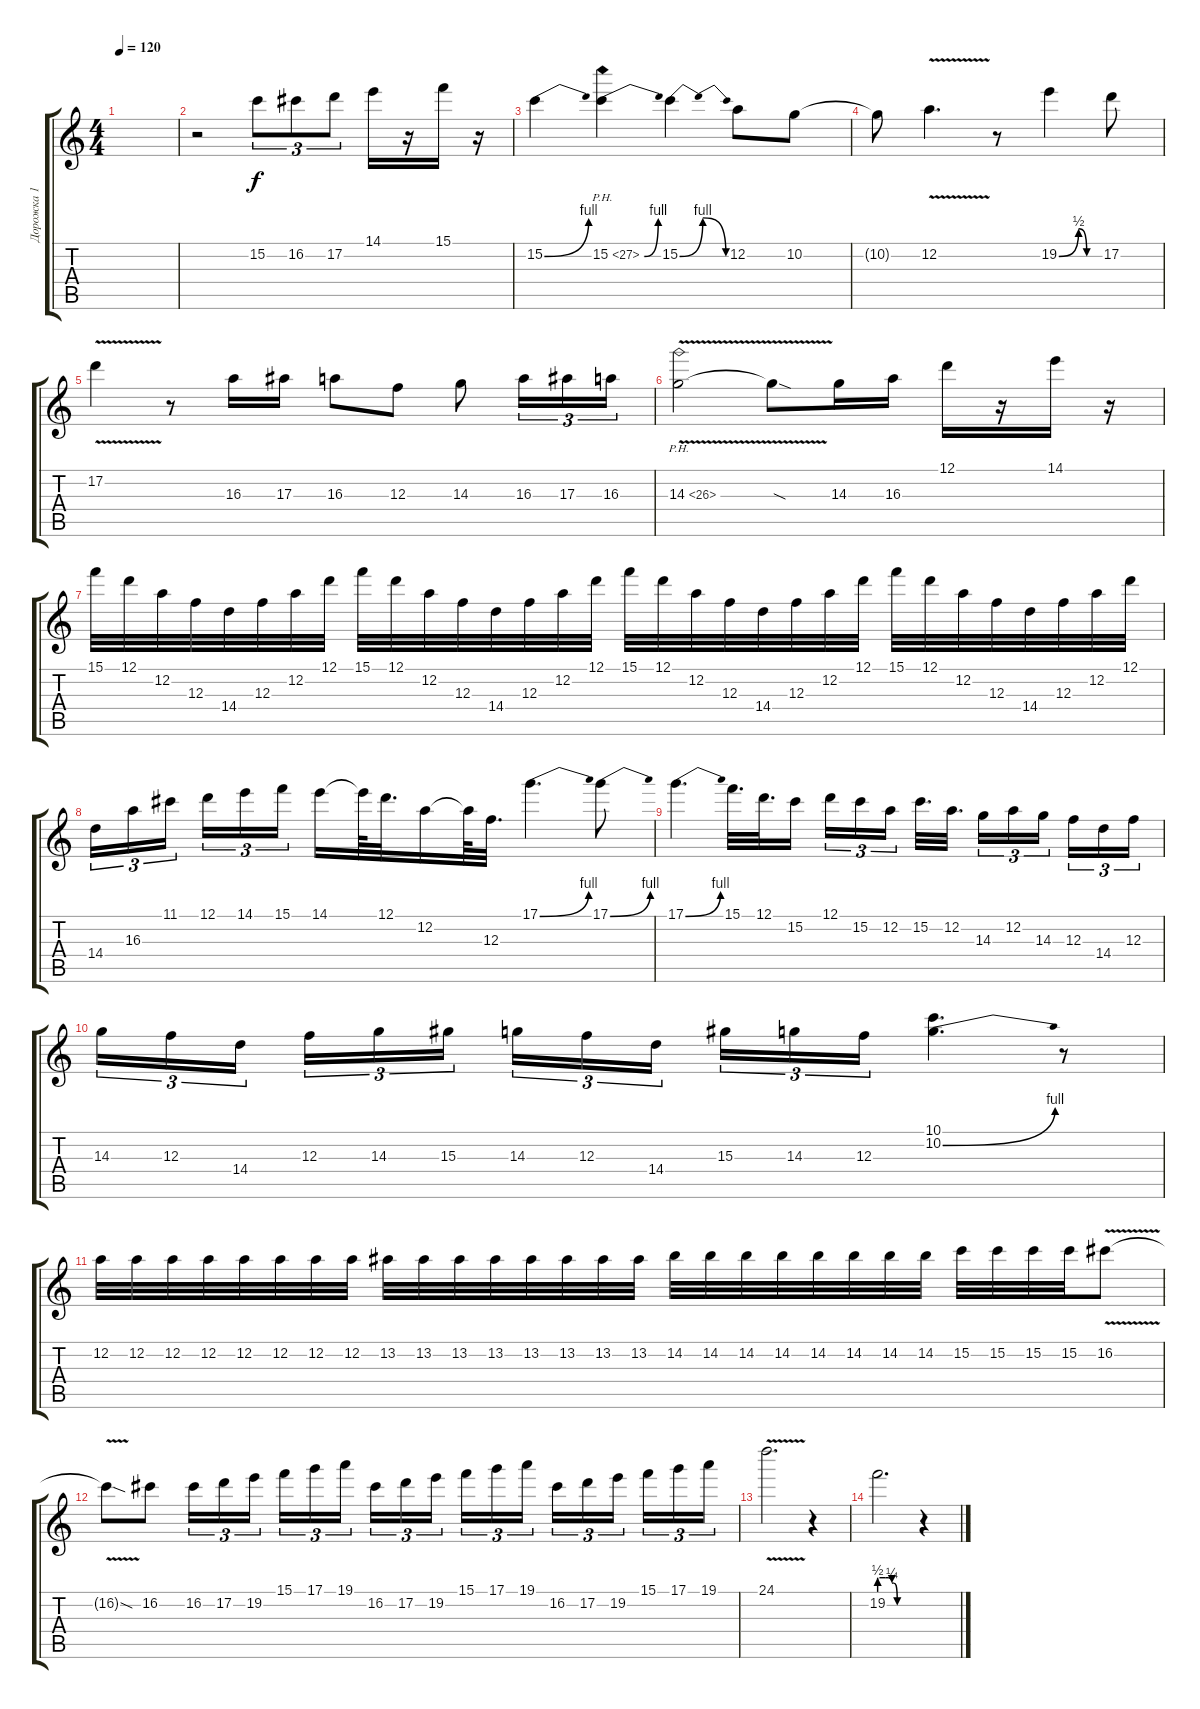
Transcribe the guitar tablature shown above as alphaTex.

\track ("Дорожка 1" "Дорожка 1") {instrument overdrivenguitar}
\staff {score tabs}
\tuning (D4 A3 F3 C3 G2 D2) {hide}
\ts (4 4)
\tempo 120
\clef g2
\ks c
|
r.2 15.2.8{tu (3 2)} 16.2.8{tu (3 2)} 17.2.8{tu (3 2)} 14.1.16 r.16 15.1.16 r.16 |
15.2{be (bend 0 0 60 4)}.4 15.2{be (bend 0 0 60 4) ph 12}.4 15.2{be (bendrelease 0 0 15 4 30 4 60 0)}.4 12.2.8 10.2.8 |
10.2{t}.8 12.2{v}.4{d} r.8 19.2{be (custom 0 0 29 2 41 0 60 0)}.4 17.2.8 |
17.2{v}.4 r.8 16.3.16 17.3.16 16.3.8 12.3.8 14.3.8 16.3.16{tu (3 2)} 17.3.16{tu (3 2)} 16.3.16{tu (3 2)} |
14.3{ph 12 v}.2 14.3{sod t}.8 14.3.16 16.3.16 12.1.16 r.16 14.1.16 r.16 |
15.1.32 12.1.32 12.2.32 12.3.32 14.4.32 12.3.32 12.2.32 12.1.32 15.1.32 12.1.32 12.2.32 12.3.32 14.4.32 12.3.32 12.2.32 12.1.32 15.1.32 12.1.32 12.2.32 12.3.32 14.4.32 12.3.32 12.2.32 12.1.32 15.1.32 12.1.32 12.2.32 12.3.32 14.4.32 12.3.32 12.2.32 12.1.32 |
14.4.16{tu (3 2)} 16.3.16{tu (3 2)} 11.1.16{tu (3 2) beam splitsecondary} 12.1.16{tu (3 2)} 14.1.16{tu (3 2)} 15.1.16{tu (3 2)} 14.1.16 14.1{t}.64 12.1.32{d} 12.2.16 12.2{t}.64 12.3.32{d} 17.1{be (bend 0 0 60 4)}.4{d} 17.1{be (bend 0 0 60 4)}.8 |
17.1{be (bend 0 0 60 4)}.4{d} 15.1.32{d} 12.1.32{d} 15.2.16 12.1.16{tu (3 2)} 15.2.16{tu (3 2)} 12.2.16{tu (3 2) beam splitsecondary} 15.2.32{d} 12.2.32{d} 14.3.16{tu (3 2)} 12.2.16{tu (3 2)} 14.3.16{tu (3 2) beam splitsecondary} 12.3.16{tu (3 2)} 14.4.16{tu (3 2)} 12.3.16{tu (3 2)} |
14.3.16{tu (3 2)} 12.3.16{tu (3 2)} 14.4.16{tu (3 2) beam splitsecondary} 12.3.16{tu (3 2)} 14.3.16{tu (3 2)} 15.3.16{tu (3 2)} 14.3.16{tu (3 2)} 12.3.16{tu (3 2)} 14.4.16{tu (3 2) beam splitsecondary} 15.3.16{tu (3 2)} 14.3.16{tu (3 2)} 12.3.16{tu (3 2)} (10.1 10.2{be (bend 0 0 60 4)}).4{d} r.8 |
12.2.32 12.2.32 12.2.32 12.2.32 12.2.32 12.2.32 12.2.32 12.2.32 13.2.32 13.2.32 13.2.32 13.2.32 13.2.32 13.2.32 13.2.32 13.2.32 14.2.32 14.2.32 14.2.32 14.2.32 14.2.32 14.2.32 14.2.32 14.2.32 15.2.32 15.2.32 15.2.32 15.2.32 16.2{v}.8 |
16.2{sod t}.8 16.2.8 16.2.16{tu (3 2)} 17.2.16{tu (3 2)} 19.2.16{tu (3 2) beam splitsecondary} 15.1.16{tu (3 2)} 17.1.16{tu (3 2)} 19.1.16{tu (3 2)} 16.2.16{tu (3 2)} 17.2.16{tu (3 2)} 19.2.16{tu (3 2) beam splitsecondary} 15.1.16{tu (3 2)} 17.1.16{tu (3 2)} 19.1.16{tu (3 2)} 16.2.16{tu (3 2)} 17.2.16{tu (3 2)} 19.2.16{tu (3 2) beam splitsecondary} 15.1.16{tu (3 2)} 17.1.16{tu (3 2)} 19.1.16{tu (3 2)} |
24.1{v}.2{d} r.4 |
19.2{be (custom 0 2 10 2 15 2 21 1 24 1 30 0 60 0)}.2{d volume 3} r.4
